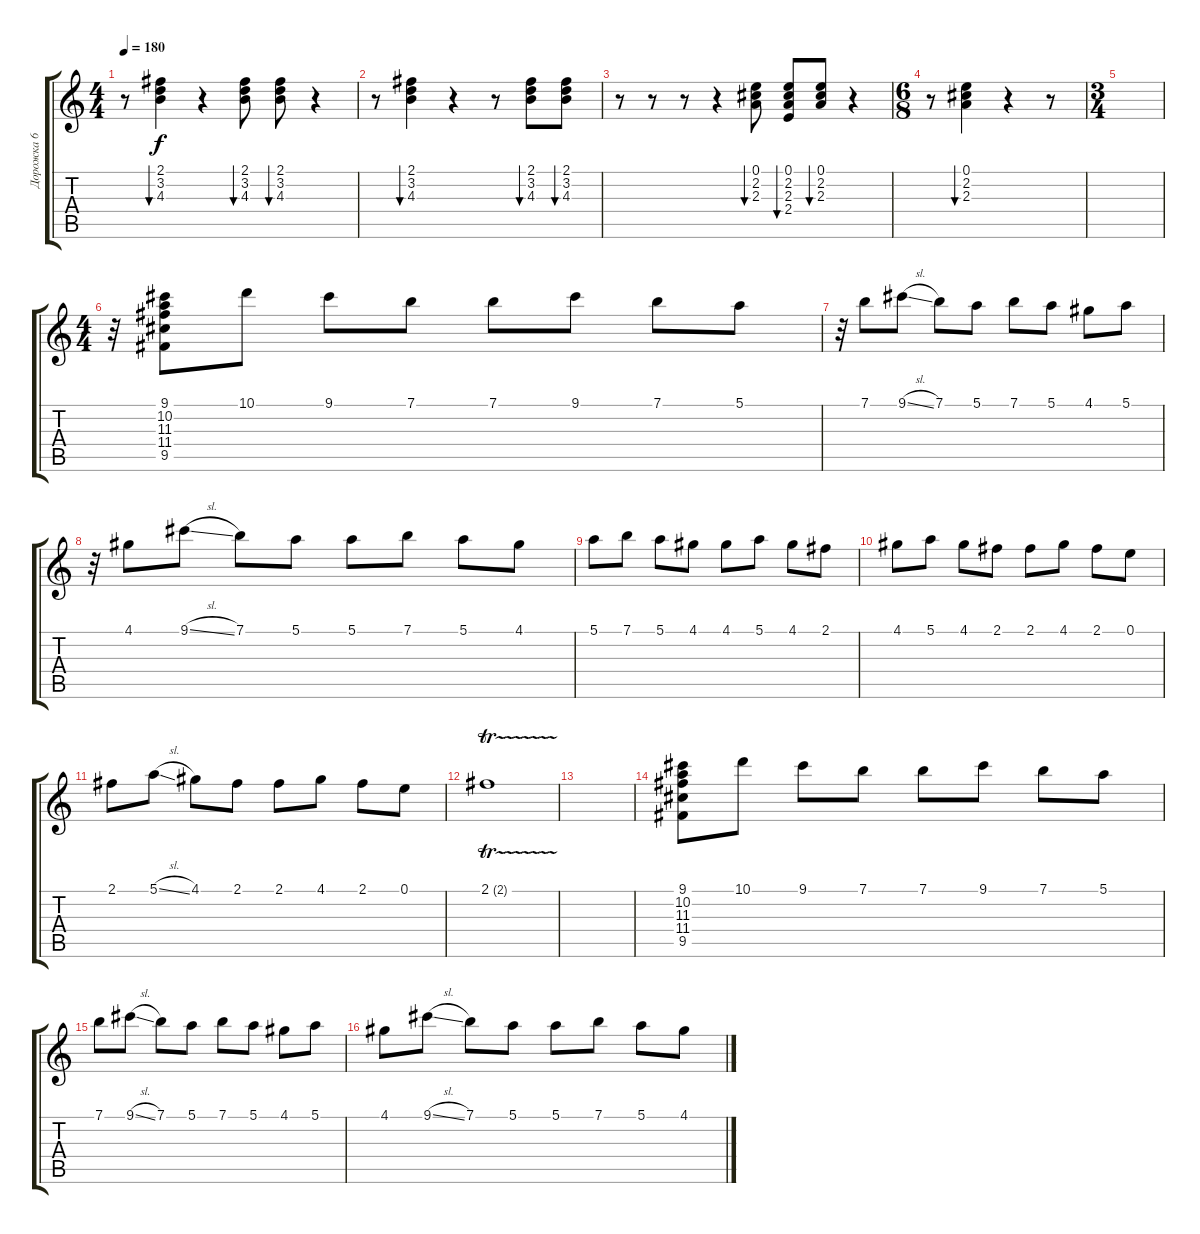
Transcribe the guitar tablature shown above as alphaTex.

\track ("Дорожка 6" "Дорожка 6") {instrument electricguitarjazz}
\staff {score tabs}
\tuning (E4 B3 G3 D3 A2 E2) {hide}
\ts (4 4)
\tempo 180
\clef g2
\ks c
r.8{dy f} (2.1 3.2 4.3).4{bu 60} r.4 (2.1 3.2 4.3).8{bu 60} (2.1 3.2 4.3).8{bu 60} r.4 |
r.8 (2.1 3.2 4.3).4{bu 60} r.4 r.8 (2.1 3.2 4.3).8{bu 60} (2.1 3.2 4.3).8{bu 60} |
r.8 r.8 r.8 r.4 (0.1 2.2 2.3).8{bu 60} (0.1 2.2 2.3 2.4).8{bu 60} (0.1 2.2 2.3).8{bu 60} r.4 |
\ts (6 8)
r.8 (0.1 2.2 2.3).4{bu 60} r.4 r.8 |
\ts (3 4)
|
\ts (4 4)
r.32 (9.1 10.2 11.3 11.4 9.5).8 10.1.8 9.1.8 7.1.8 7.1.8 9.1.8 7.1.8 5.1.8 |
r.32 7.1.8 9.1{sl}.8 7.1.8 5.1.8 7.1.8 5.1.8 4.1.8 5.1.8 |
r.32 4.1.8 9.1{sl}.8 7.1.8 5.1.8 5.1.8 7.1.8 5.1.8 4.1.8 |
5.1.8 7.1.8 5.1.8 4.1.8 4.1.8 5.1.8 4.1.8 2.1.8 |
4.1.8 5.1.8 4.1.8 2.1.8 2.1.8 4.1.8 2.1.8 0.1.8 |
2.1.8 5.1{sl}.8 4.1.8 2.1.8 2.1.8 4.1.8 2.1.8 0.1.8 |
2.1{tr (2 16)}.1 |
|
(9.1 10.2 11.3 11.4 9.5).8 10.1.8 9.1.8 7.1.8 7.1.8 9.1.8 7.1.8 5.1.8 |
7.1.8 9.1{sl}.8 7.1.8 5.1.8 7.1.8 5.1.8 4.1.8 5.1.8 |
4.1.8 9.1{sl}.8 7.1.8 5.1.8 5.1.8 7.1.8 5.1.8 4.1.8
